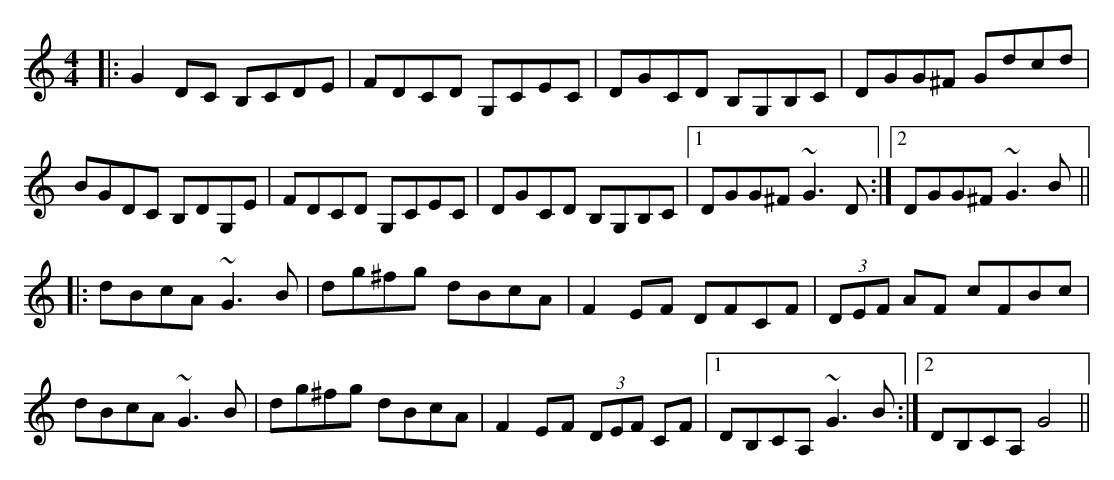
X:1
M:4/4
K:Gmix
|:G2DC B,CDE|FDCD G,CEC|DGCD B,G,B,C|DGG^F Gdcd|
BGDC B,DG,E|FDCD G,CEC|DGCD B,G,B,C|1 DGG^F ~G3D:|2 DGG^F ~G3B||
|:dBcA ~G3B|dg^fg dBcA|F2EF DFCF|(3DEF AF cFBc|
dBcA ~G3B|dg^fg dBcA|F2EF (3DEF CF|1 DB,CA, ~G3B:|2 DB,CA, G4||
